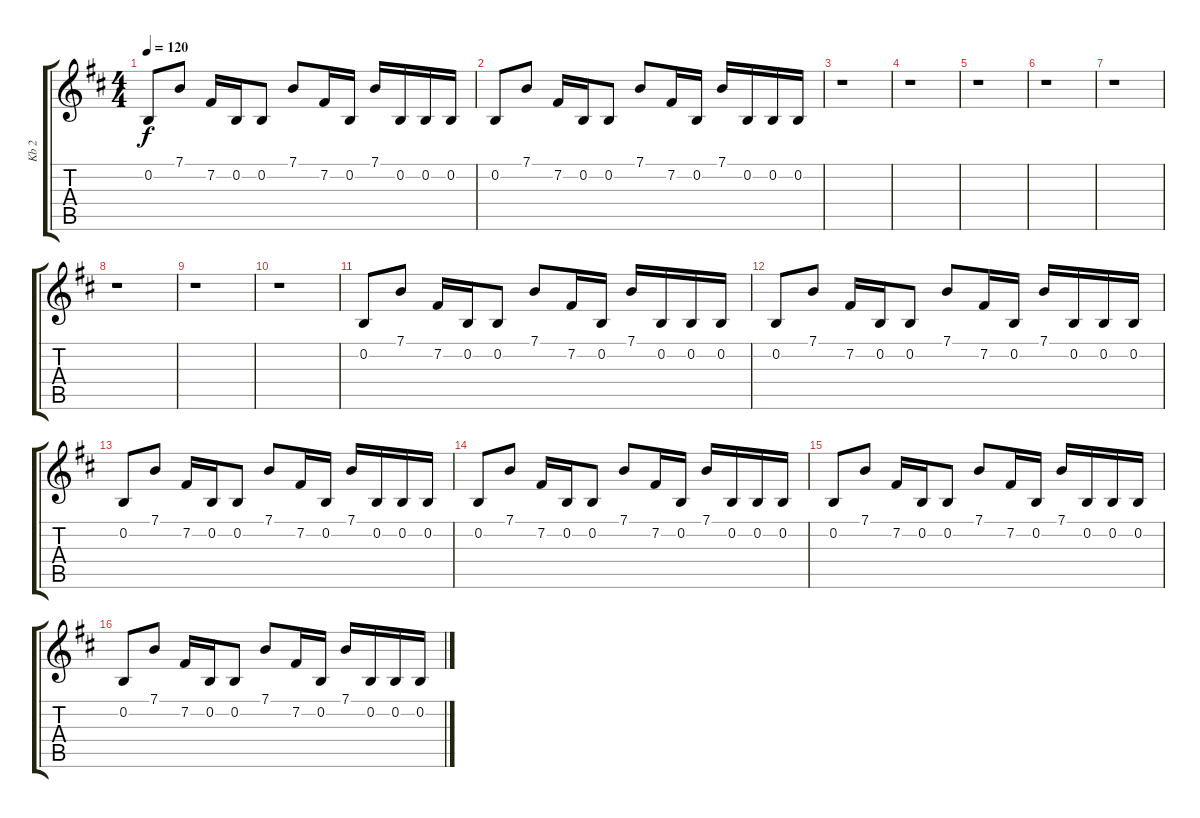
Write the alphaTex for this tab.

\track ("Kb 2" "Kb 2") {instrument fx1rain}
\staff {score tabs}
\tuning (E4 B3 G3 D3 A2 E2) {hide}
\ts (4 4)
\tempo 120
\clef g2
\ks d
0.2.8{dy f} 7.1.8 7.2.16 0.2.16 0.2.8 7.1.8 7.2.16 0.2.16 7.1.16 0.2.16 0.2.16 0.2.16 |
0.2.8 7.1.8 7.2.16 0.2.16 0.2.8 7.1.8 7.2.16 0.2.16 7.1.16 0.2.16 0.2.16 0.2.16 |
r.1 |
r.1 |
r.1 |
r.1 |
r.1 |
r.1 |
r.1 |
r.1 |
0.2.8 7.1.8 7.2.16 0.2.16 0.2.8 7.1.8 7.2.16 0.2.16 7.1.16 0.2.16 0.2.16 0.2.16 |
0.2.8 7.1.8 7.2.16 0.2.16 0.2.8 7.1.8 7.2.16 0.2.16 7.1.16 0.2.16 0.2.16 0.2.16 |
0.2.8 7.1.8 7.2.16 0.2.16 0.2.8 7.1.8 7.2.16 0.2.16 7.1.16 0.2.16 0.2.16 0.2.16 |
0.2.8 7.1.8 7.2.16 0.2.16 0.2.8 7.1.8 7.2.16 0.2.16 7.1.16 0.2.16 0.2.16 0.2.16 |
0.2.8 7.1.8 7.2.16 0.2.16 0.2.8 7.1.8 7.2.16 0.2.16 7.1.16 0.2.16 0.2.16 0.2.16 |
0.2.8 7.1.8 7.2.16 0.2.16 0.2.8 7.1.8 7.2.16 0.2.16 7.1.16 0.2.16 0.2.16 0.2.16
